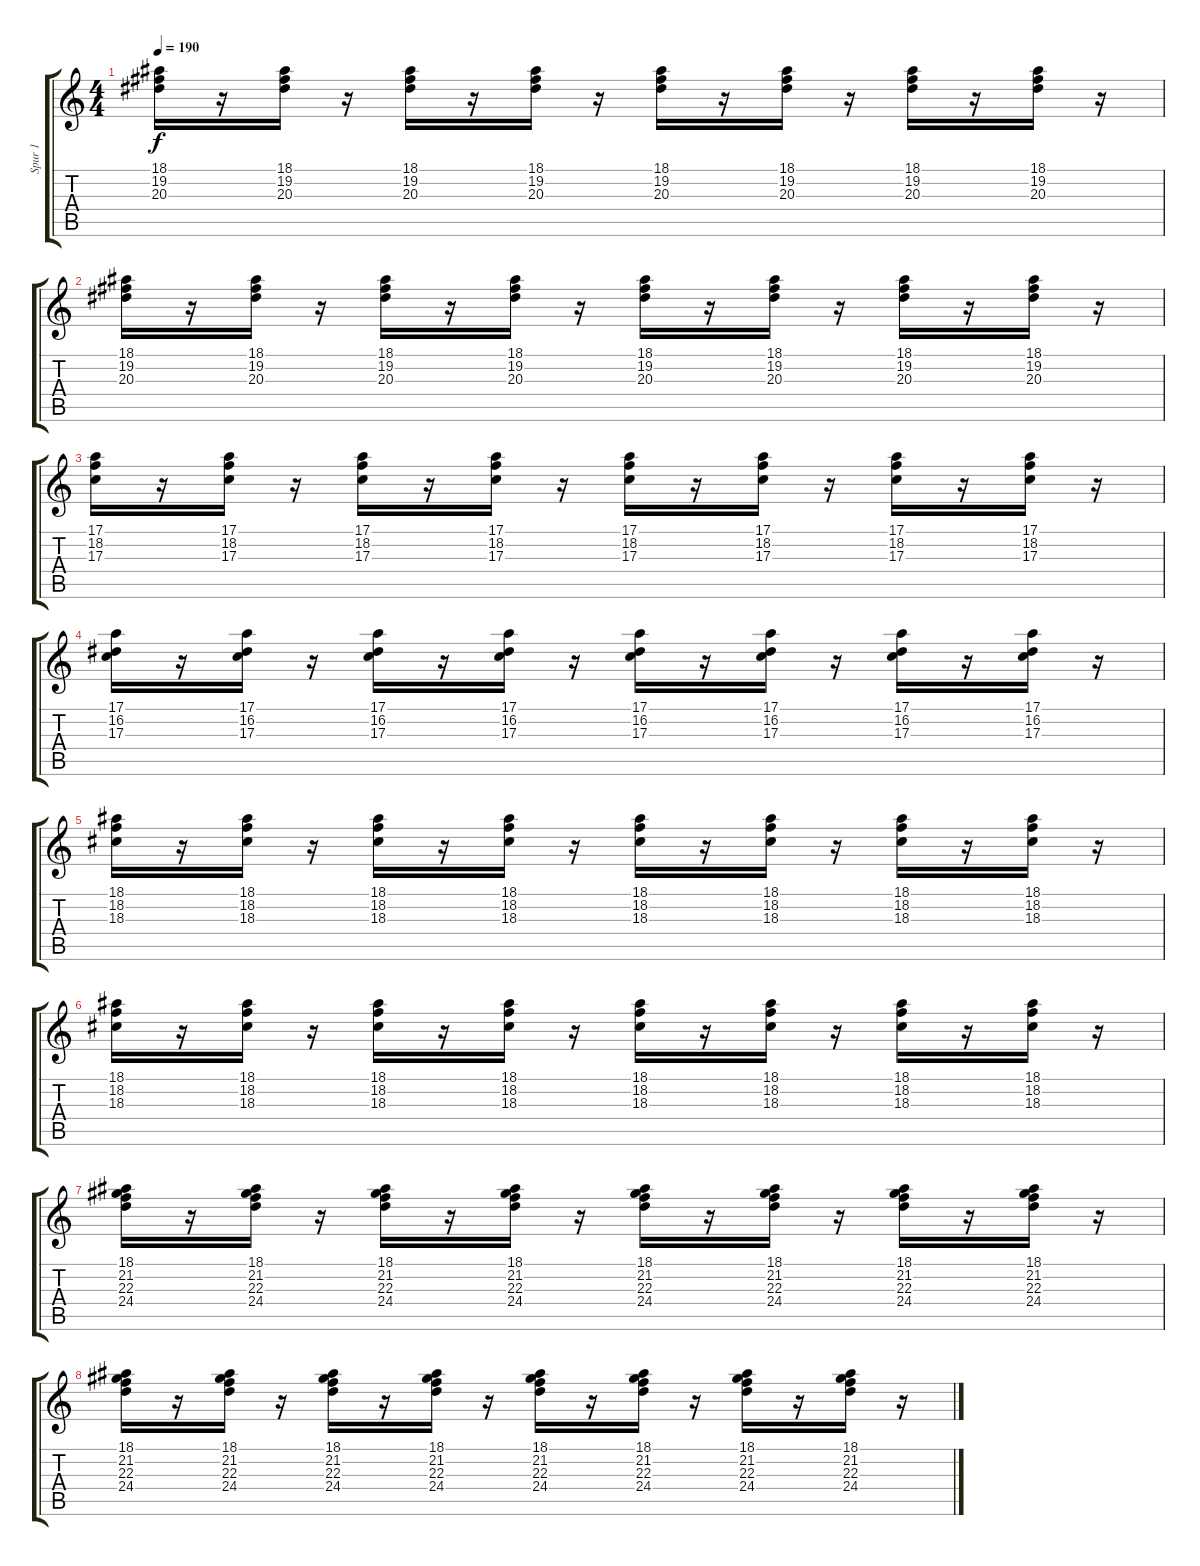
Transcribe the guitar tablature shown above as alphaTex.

\track ("Spur 1" "Spur 1") {instrument acousticgrandpiano}
\staff {score tabs}
\tuning (E4 B3 G3 D3 A2 E2) {hide}
\ts (4 4)
\tempo 190
\clef g2
\ks c
(18.1 19.2 20.3).16{dy f} r.16 (18.1 19.2 20.3).16 r.16 (18.1 19.2 20.3).16 r.16 (18.1 19.2 20.3).16 r.16 (18.1 19.2 20.3).16 r.16 (18.1 19.2 20.3).16 r.16 (18.1 19.2 20.3).16 r.16 (18.1 19.2 20.3).16 r.16 |
(18.1 19.2 20.3).16 r.16 (18.1 19.2 20.3).16 r.16 (18.1 19.2 20.3).16 r.16 (18.1 19.2 20.3).16 r.16 (18.1 19.2 20.3).16 r.16 (18.1 19.2 20.3).16 r.16 (18.1 19.2 20.3).16 r.16 (18.1 19.2 20.3).16 r.16 |
(17.1 18.2 17.3).16 r.16 (17.1 18.2 17.3).16 r.16 (17.1 18.2 17.3).16 r.16 (17.1 18.2 17.3).16 r.16 (17.1 18.2 17.3).16 r.16 (17.1 18.2 17.3).16 r.16 (17.1 18.2 17.3).16 r.16 (17.1 18.2 17.3).16 r.16 |
(17.1 16.2 17.3).16 r.16 (17.1 16.2 17.3).16 r.16 (17.1 16.2 17.3).16 r.16 (17.1 16.2 17.3).16 r.16 (17.1 16.2 17.3).16 r.16 (17.1 16.2 17.3).16 r.16 (17.1 16.2 17.3).16 r.16 (17.1 16.2 17.3).16 r.16 |
(18.1 18.2 18.3).16 r.16 (18.1 18.2 18.3).16 r.16 (18.1 18.2 18.3).16 r.16 (18.1 18.2 18.3).16 r.16 (18.1 18.2 18.3).16 r.16 (18.1 18.2 18.3).16 r.16 (18.1 18.2 18.3).16 r.16 (18.1 18.2 18.3).16 r.16 |
(18.1 18.2 18.3).16 r.16 (18.1 18.2 18.3).16 r.16 (18.1 18.2 18.3).16 r.16 (18.1 18.2 18.3).16 r.16 (18.1 18.2 18.3).16 r.16 (18.1 18.2 18.3).16 r.16 (18.1 18.2 18.3).16 r.16 (18.1 18.2 18.3).16 r.16 |
(18.1 21.2 22.3 24.4).16 r.16 (18.1 21.2 22.3 24.4).16 r.16 (18.1 21.2 22.3 24.4).16 r.16 (18.1 21.2 22.3 24.4).16 r.16 (18.1 21.2 22.3 24.4).16 r.16 (18.1 21.2 22.3 24.4).16 r.16 (18.1 21.2 22.3 24.4).16 r.16 (18.1 21.2 22.3 24.4).16 r.16 |
(18.1 21.2 22.3 24.4).16 r.16 (18.1 21.2 22.3 24.4).16 r.16 (18.1 21.2 22.3 24.4).16 r.16 (18.1 21.2 22.3 24.4).16 r.16 (18.1 21.2 22.3 24.4).16 r.16 (18.1 21.2 22.3 24.4).16 r.16 (18.1 21.2 22.3 24.4).16 r.16 (18.1 21.2 22.3 24.4).16 r.16
